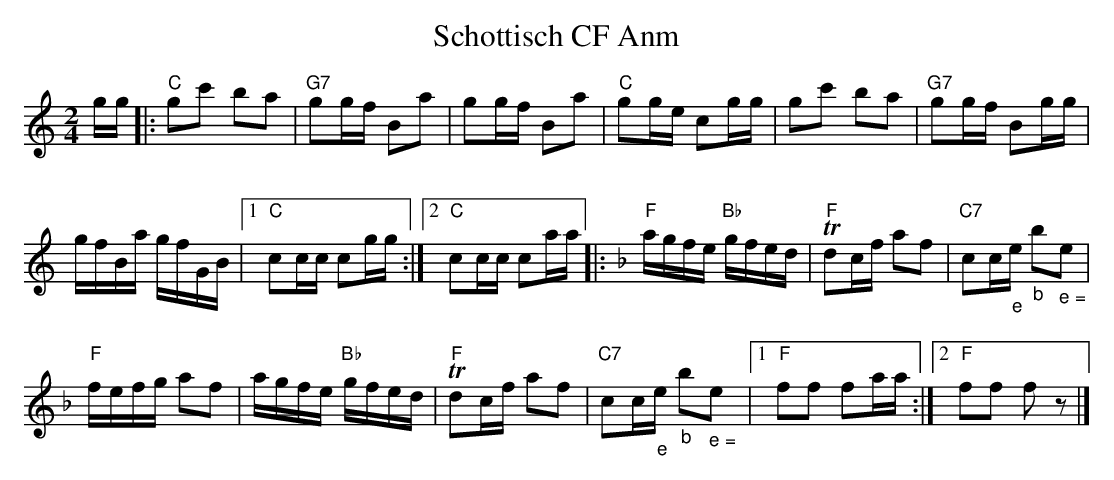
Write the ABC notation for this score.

X:1
T: Schottisch CF Anm
M:2/4
L:1/16
K:C %%MIDI gchordon
gg |: "C"g2c'2 b2a2 | "G7"g2gf B2a2 | g2gf B2a2 | "C"g2ge c2gg | g2c'2 b2a2 | "G7"g2gf B2gg |
gfBa gfGB |1 "C"c2cc c2gg :|2 "C"c2cc c2aa |: [K:F]"" "F"agfe "Bb"gfed | "F"Td2cf a2f2 | "C7"c2c"_e"e "_b"b2"_ e ="e2 |
"" "F"fefg a2f2 | agfe "Bb"gfed | "F"Td2cf a2f2 | "C7"c2c"_e"e "_b"b2"_ e ="e2 |1 "F"f2f2 f2aa :|2 "F"f2f2 f2z2 |]
